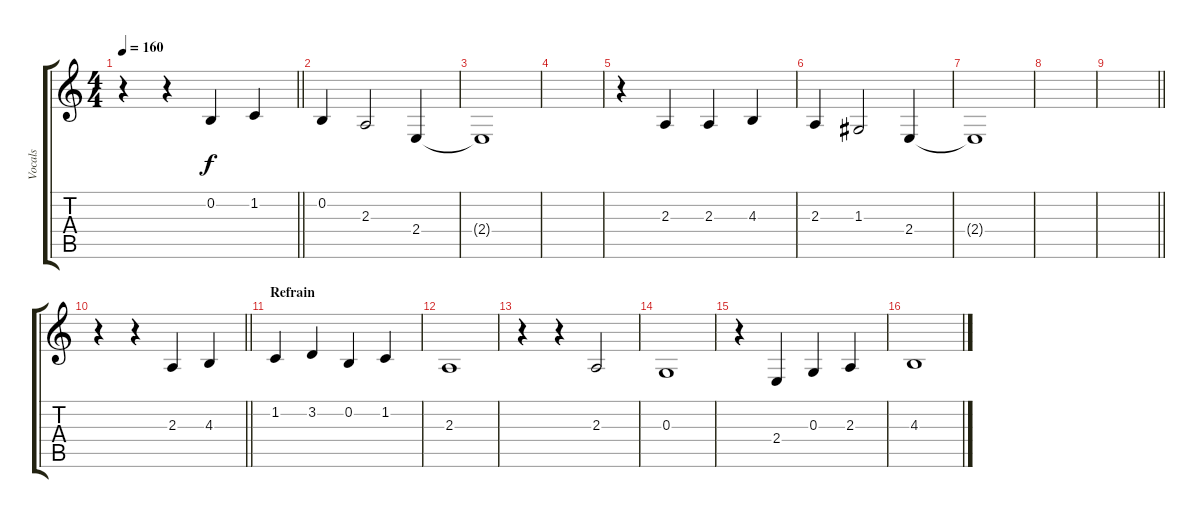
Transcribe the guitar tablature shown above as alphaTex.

\track ("Vocals" "Vocals") {instrument sopranosax}
\staff {score tabs}
\tuning (E4 B3 G3 D3 A2 E2) {hide}
\ts (4 4)
\tempo 160
\clef g2
\barLineRight lightlight
\ks c
r.4{dy f} r.4 0.2.4 1.2.4 |
0.2.4 2.3.2 2.4.4 |
2.4{t}.1 |
|
r.4 2.3.4 2.3.4 4.3.4 |
2.3.4 1.3.2 2.4.4 |
2.4{t}.1 |
|
\barLineRight lightlight
|
\barLineRight lightlight
r.4 r.4 2.3.4 4.3.4 |
\section ("" "Refrain")
1.2.4 3.2.4 0.2.4 1.2.4 |
2.3.1 |
r.4 r.4 2.3.2 |
0.3.1 |
r.4 2.4.4 0.3.4 2.3.4 |
4.3.1
